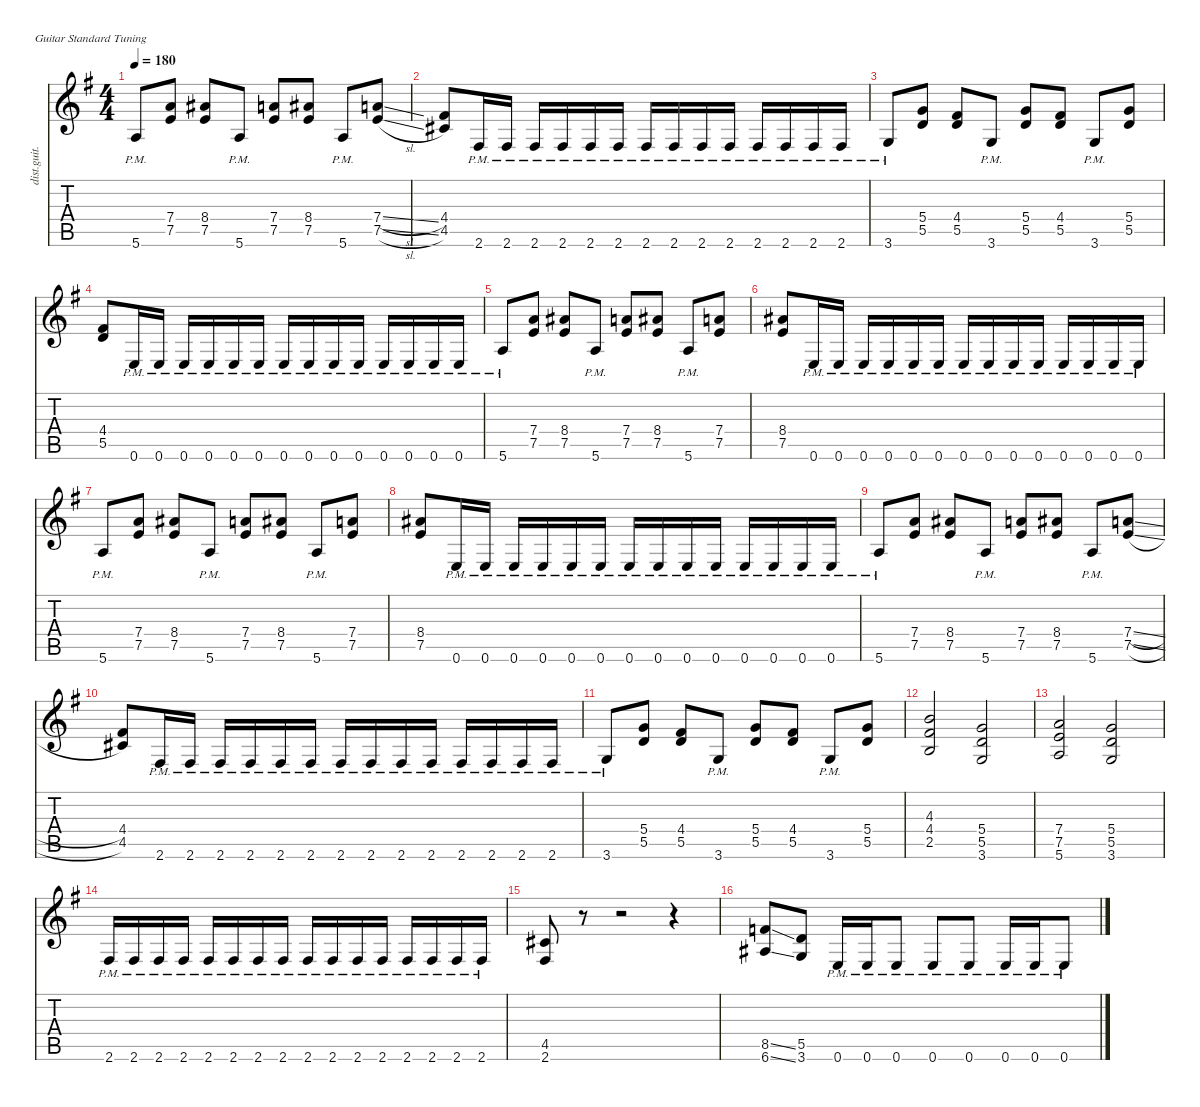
\defaultSystemsLayout 4
\hideDynamics
\bracketExtendMode nobrackets
\otherSystemsTrackNameOrientation horizontal
\track ("James Hetfield" "dist.guit.") {solo instrument distortionguitar}
\staff {score tabs}
\tuning (E4 B3 G3 D3 A2 E2)
\ts (4 4)
\tempo 180
\clef g2
\ks eminor
5.6{pm acc forcenatural}.8{dy f beam Up} (7.4{acc forcenatural} 7.5{acc forcenatural}).8{beam Up} (8.4{acc #} 7.5{acc forcenatural}).8{beam Up} 5.6{pm acc forcenatural}.8{beam Up} (7.4{acc forcenatural} 7.5{acc forcenatural}).8{beam Up} (8.4{acc #} 7.5{acc forcenatural}).8{beam Up} 5.6{pm acc forcenatural}.8{beam Up} (7.4{sl acc forcenatural} 7.5{sl acc forcenatural}).8{beam Up} |
(4.4{acc #} 4.5{acc #}).8{beam Up} 2.6{pm acc #}.16{beam Up} 2.6{pm acc #}.16{beam Up} 2.6{pm acc #}.16{beam Up} 2.6{pm acc #}.16{beam Up} 2.6{pm acc #}.16{beam Up} 2.6{pm acc #}.16{beam Up} 2.6{pm acc #}.16{beam Up} 2.6{pm acc #}.16{beam Up} 2.6{pm acc #}.16{beam Up} 2.6{pm acc #}.16{beam Up} 2.6{pm acc #}.16{beam Up} 2.6{pm acc #}.16{beam Up} 2.6{pm acc #}.16{beam Up} 2.6{pm acc #}.16{beam Up} |
3.6{pm acc forcenatural}.8{beam Up} (5.4{acc forcenatural} 5.5{acc forcenatural}).8{beam Up} (4.4{acc #} 5.5{acc forcenatural}).8{beam Up} 3.6{pm acc forcenatural}.8{beam Up} (5.4{acc forcenatural} 5.5{acc forcenatural}).8{beam Up} (4.4{acc #} 5.5{acc forcenatural}).8{beam Up} 3.6{pm acc forcenatural}.8{beam Up} (5.4{acc forcenatural} 5.5{acc forcenatural}).8{beam Up} |
(4.4{acc #} 5.5{acc forcenatural}).8{beam Up} 0.6{pm acc forcenatural}.16{beam Up} 0.6{pm acc forcenatural}.16{beam Up} 0.6{pm acc forcenatural}.16{beam Up} 0.6{pm acc forcenatural}.16{beam Up} 0.6{pm acc forcenatural}.16{beam Up} 0.6{pm acc forcenatural}.16{beam Up} 0.6{pm acc forcenatural}.16{beam Up} 0.6{pm acc forcenatural}.16{beam Up} 0.6{pm acc forcenatural}.16{beam Up} 0.6{pm acc forcenatural}.16{beam Up} 0.6{pm acc forcenatural}.16{beam Up} 0.6{pm acc forcenatural}.16{beam Up} 0.6{pm acc forcenatural}.16{beam Up} 0.6{pm acc forcenatural}.16{beam Up} |
5.6{pm acc forcenatural}.8{beam Up} (7.4{acc forcenatural} 7.5{acc forcenatural}).8{beam Up} (8.4{acc #} 7.5{acc forcenatural}).8{beam Up} 5.6{pm acc forcenatural}.8{beam Up} (7.4{acc forcenatural} 7.5{acc forcenatural}).8{beam Up} (8.4{acc #} 7.5{acc forcenatural}).8{beam Up} 5.6{pm acc forcenatural}.8{beam Up} (7.4{acc forcenatural} 7.5{acc forcenatural}).8{beam Up} |
(8.4{acc #} 7.5{acc forcenatural}).8{beam Up} 0.6{pm acc forcenatural}.16{beam Up} 0.6{pm acc forcenatural}.16{beam Up} 0.6{pm acc forcenatural}.16{beam Up} 0.6{pm acc forcenatural}.16{beam Up} 0.6{pm acc forcenatural}.16{beam Up} 0.6{pm acc forcenatural}.16{beam Up} 0.6{pm acc forcenatural}.16{beam Up} 0.6{pm acc forcenatural}.16{beam Up} 0.6{pm acc forcenatural}.16{beam Up} 0.6{pm acc forcenatural}.16{beam Up} 0.6{pm acc forcenatural}.16{beam Up} 0.6{pm acc forcenatural}.16{beam Up} 0.6{pm acc forcenatural}.16{beam Up} 0.6{pm acc forcenatural}.16{beam Up} |
5.6{pm acc forcenatural}.8{beam Up} (7.4{acc forcenatural} 7.5{acc forcenatural}).8{beam Up} (8.4{acc #} 7.5{acc forcenatural}).8{beam Up} 5.6{pm acc forcenatural}.8{beam Up} (7.4{acc forcenatural} 7.5{acc forcenatural}).8{beam Up} (8.4{acc #} 7.5{acc forcenatural}).8{beam Up} 5.6{pm acc forcenatural}.8{beam Up} (7.4{acc forcenatural} 7.5{acc forcenatural}).8{beam Up} |
(8.4{acc #} 7.5{acc forcenatural}).8{beam Up} 0.6{pm acc forcenatural}.16{beam Up} 0.6{pm acc forcenatural}.16{beam Up} 0.6{pm acc forcenatural}.16{beam Up} 0.6{pm acc forcenatural}.16{beam Up} 0.6{pm acc forcenatural}.16{beam Up} 0.6{pm acc forcenatural}.16{beam Up} 0.6{pm acc forcenatural}.16{beam Up} 0.6{pm acc forcenatural}.16{beam Up} 0.6{pm acc forcenatural}.16{beam Up} 0.6{pm acc forcenatural}.16{beam Up} 0.6{pm acc forcenatural}.16{beam Up} 0.6{pm acc forcenatural}.16{beam Up} 0.6{pm acc forcenatural}.16{beam Up} 0.6{pm acc forcenatural}.16{beam Up} |
5.6{pm acc forcenatural}.8{beam Up} (7.4{acc forcenatural} 7.5{acc forcenatural}).8{beam Up} (8.4{acc #} 7.5{acc forcenatural}).8{beam Up} 5.6{pm acc forcenatural}.8{beam Up} (7.4{acc forcenatural} 7.5{acc forcenatural}).8{beam Up} (8.4{acc #} 7.5{acc forcenatural}).8{beam Up} 5.6{pm acc forcenatural}.8{beam Up} (7.4{sl acc forcenatural} 7.5{sl acc forcenatural}).8{beam Up} |
(4.4{acc #} 4.5{acc #}).8{beam Up} 2.6{pm acc #}.16{beam Up} 2.6{pm acc #}.16{beam Up} 2.6{pm acc #}.16{beam Up} 2.6{pm acc #}.16{beam Up} 2.6{pm acc #}.16{beam Up} 2.6{pm acc #}.16{beam Up} 2.6{pm acc #}.16{beam Up} 2.6{pm acc #}.16{beam Up} 2.6{pm acc #}.16{beam Up} 2.6{pm acc #}.16{beam Up} 2.6{pm acc #}.16{beam Up} 2.6{pm acc #}.16{beam Up} 2.6{pm acc #}.16{beam Up} 2.6{pm acc #}.16{beam Up} |
3.6{pm acc forcenatural}.8{beam Up} (5.4{acc forcenatural} 5.5{acc forcenatural}).8{beam Up} (4.4{acc #} 5.5{acc forcenatural}).8{beam Up} 3.6{pm acc forcenatural}.8{beam Up} (5.4{acc forcenatural} 5.5{acc forcenatural}).8{beam Up} (4.4{acc #} 5.5{acc forcenatural}).8{beam Up} 3.6{pm acc forcenatural}.8{beam Up} (5.4{acc forcenatural} 5.5{acc forcenatural}).8{beam Up} |
(4.3{acc forcenatural} 4.4{acc #} 2.5{acc forcenatural}).2{beam Up} (5.4{acc forcenatural} 5.5{acc forcenatural} 3.6{acc forcenatural}).2{beam Up} |
(7.4{acc forcenatural} 7.5{acc forcenatural} 5.6{acc forcenatural}).2{beam Up} (5.4{acc forcenatural} 5.5{acc forcenatural} 3.6{acc forcenatural}).2{beam Up} |
2.6{pm acc #}.16{beam Up} 2.6{pm acc #}.16{beam Up} 2.6{pm acc #}.16{beam Up} 2.6{pm acc #}.16{beam Up} 2.6{pm acc #}.16{beam Up} 2.6{pm acc #}.16{beam Up} 2.6{pm acc #}.16{beam Up} 2.6{pm acc #}.16{beam Up} 2.6{pm acc #}.16{beam Up} 2.6{pm acc #}.16{beam Up} 2.6{pm acc #}.16{beam Up} 2.6{pm acc #}.16{beam Up} 2.6{pm acc #}.16{beam Up} 2.6{pm acc #}.16{beam Up} 2.6{pm acc #}.16{beam Up} 2.6{pm acc #}.16{beam Up} |
(4.5{acc #} 2.6{acc #}).8{beam Up} r.8{beam Up} r.2{beam Up} r.4{beam Up} |
(8.5{ss acc forcenatural} 6.6{ss acc #}).8{beam Up} (5.5{acc forcenatural} 3.6{acc forcenatural}).8{beam Up} 0.6{pm acc forcenatural}.16{beam Up} 0.6{pm acc forcenatural}.16{beam Up} 0.6{pm acc forcenatural}.8{beam Up} 0.6{pm acc forcenatural}.8{beam Up} 0.6{pm acc forcenatural}.8{beam Up} 0.6{pm acc forcenatural}.16{beam Up} 0.6{pm acc forcenatural}.16{beam Up} 0.6{pm acc forcenatural}.8{beam Up}
